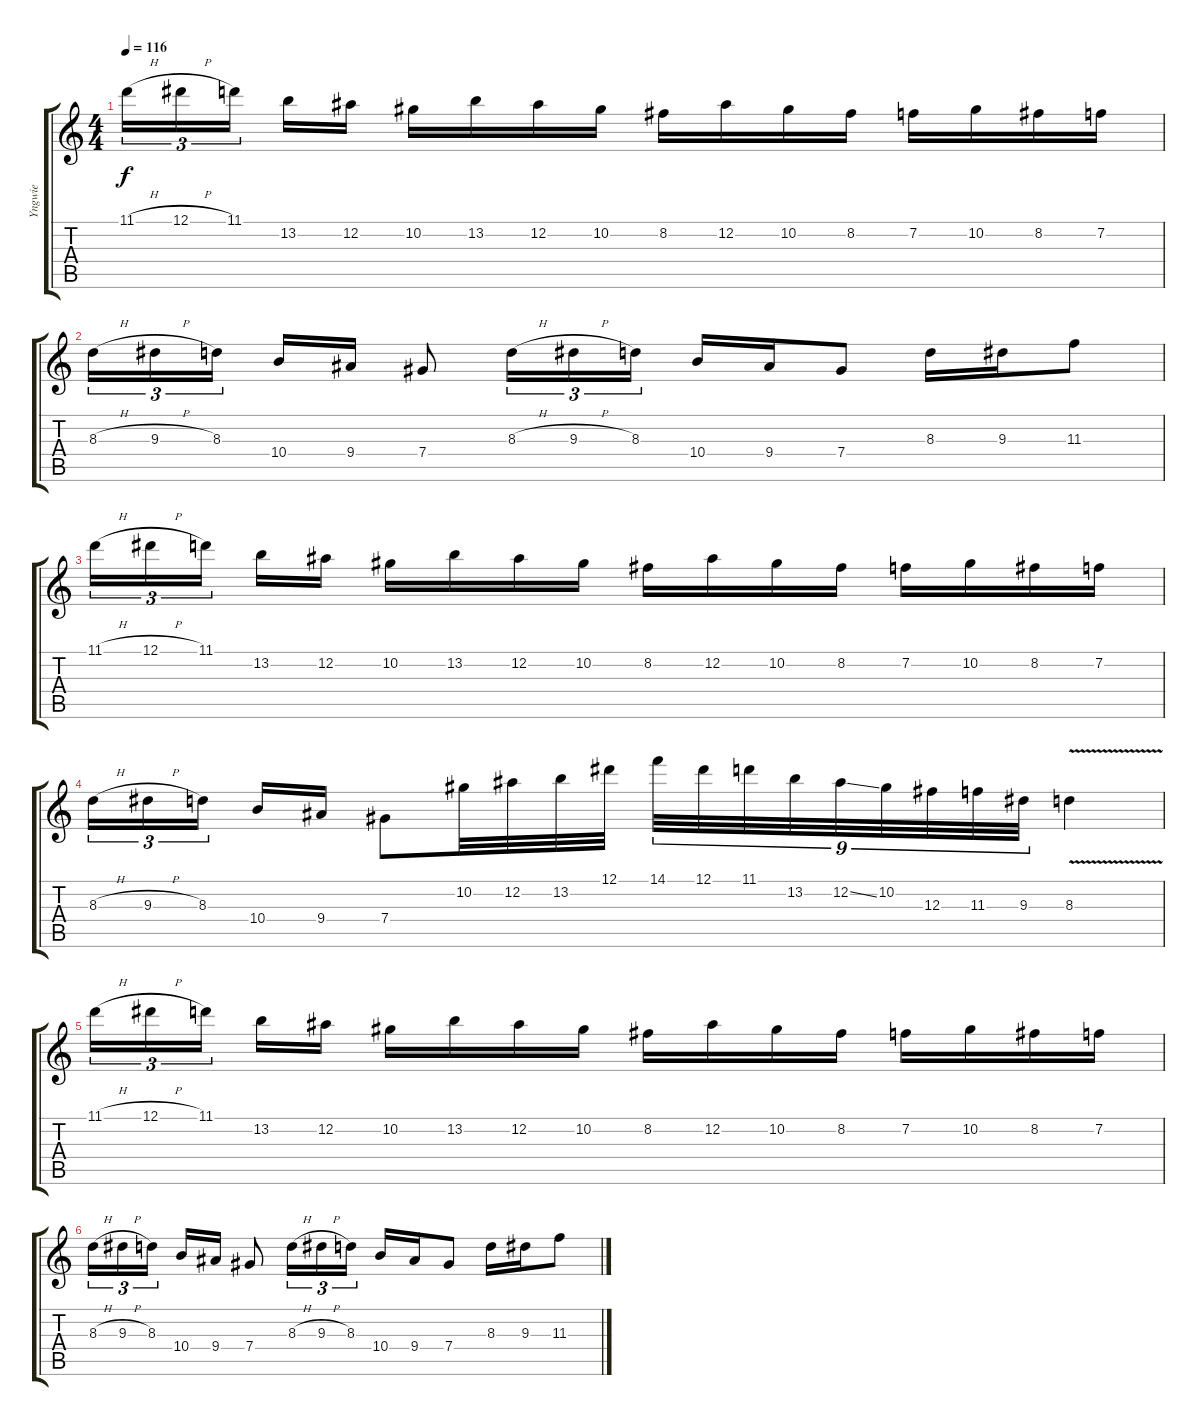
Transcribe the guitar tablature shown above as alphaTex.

\track ("Yngwie" "Yngwie") {instrument distortionguitar}
\staff {score tabs}
\tuning (Eb4 Bb3 Gb3 Db3 Ab2 Eb2) {hide}
\ts (4 4)
\tempo 116
\clef g2
\ks c
11.1{h}.16{tu (3 2) dy f} 12.1{h}.16{tu (3 2)} 11.1.16{tu (3 2)} 13.2.16 12.2.16 10.2.16 13.2.16 12.2.16 10.2.16 8.2.16 12.2.16 10.2.16 8.2.16 7.2.16 10.2.16 8.2.16 7.2.16 |
8.3{h}.16{tu (3 2)} 9.3{h}.16{tu (3 2)} 8.3.16{tu (3 2)} 10.4.16 9.4.16 7.4.8 8.3{h}.16{tu (3 2)} 9.3{h}.16{tu (3 2)} 8.3.16{tu (3 2)} 10.4.16 9.4.16 7.4.8 8.3.16 9.3.16 11.3.8 |
11.1{h}.16{tu (3 2)} 12.1{h}.16{tu (3 2)} 11.1.16{tu (3 2)} 13.2.16 12.2.16 10.2.16 13.2.16 12.2.16 10.2.16 8.2.16 12.2.16 10.2.16 8.2.16 7.2.16 10.2.16 8.2.16 7.2.16 |
8.3{h}.16{tu (3 2)} 9.3{h}.16{tu (3 2)} 8.3.16{tu (3 2)} 10.4.16 9.4.16 7.4.8 10.2.32 12.2.32 13.2.32 12.1.32 14.1.32{tu (9 8)} 12.1.32{tu (9 8)} 11.1.32{tu (9 8)} 13.2.32{tu (9 8)} 12.2{ss}.32{tu (9 8)} 10.2.32{tu (9 8)} 12.3.32{tu (9 8)} 11.3.32{tu (9 8)} 9.3.32{tu (9 8)} 8.3{v}.4 |
11.1{h}.16{tu (3 2)} 12.1{h}.16{tu (3 2)} 11.1.16{tu (3 2)} 13.2.16 12.2.16 10.2.16 13.2.16 12.2.16 10.2.16 8.2.16 12.2.16 10.2.16 8.2.16 7.2.16 10.2.16 8.2.16 7.2.16 |
8.3{h}.16{tu (3 2)} 9.3{h}.16{tu (3 2)} 8.3.16{tu (3 2)} 10.4.16 9.4.16 7.4.8 8.3{h}.16{tu (3 2)} 9.3{h}.16{tu (3 2)} 8.3.16{tu (3 2)} 10.4.16 9.4.16 7.4.8 8.3.16 9.3.16 11.3.8
